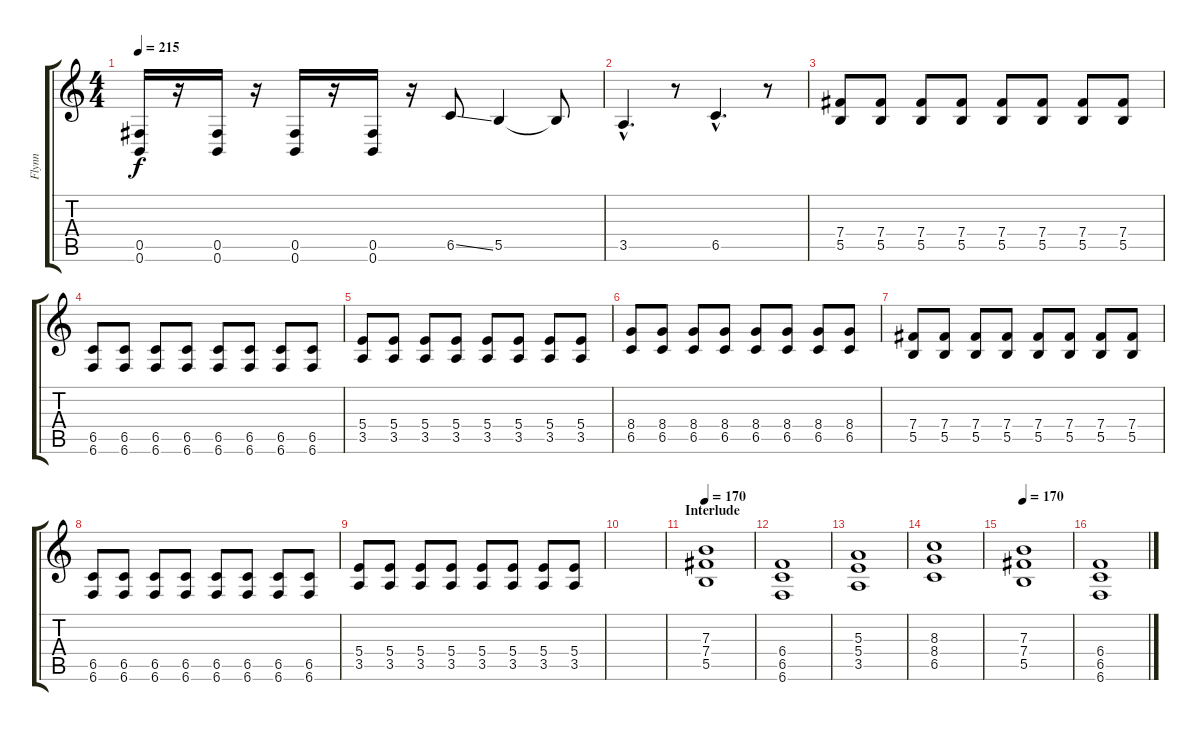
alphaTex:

\track ("Flynn" "Flynn") {instrument distortionguitar}
\staff {score tabs}
\tuning (Db4 Ab3 E3 B2 Gb2 B1) {hide}
\ts (4 4)
\tempo 215
\clef g2
\ks c
(0.5 0.6).16{dy f} r.16 (0.5 0.6).16 r.16 (0.5 0.6).16 r.16 (0.5 0.6).16 r.16 6.5{ss}.8 5.5.4 5.5{t}.8 |
3.5{hac}.4{d} r.8 6.5{hac}.4{d} r.8 |
(7.4 5.5).8 (7.4 5.5).8 (7.4 5.5).8 (7.4 5.5).8 (7.4 5.5).8 (7.4 5.5).8 (7.4 5.5).8 (7.4 5.5).8 |
(6.5 6.6).8 (6.5 6.6).8 (6.5 6.6).8 (6.5 6.6).8 (6.5 6.6).8 (6.5 6.6).8 (6.5 6.6).8 (6.5 6.6).8 |
(5.4 3.5).8 (5.4 3.5).8 (5.4 3.5).8 (5.4 3.5).8 (5.4 3.5).8 (5.4 3.5).8 (5.4 3.5).8 (5.4 3.5).8 |
(8.4 6.5).8 (8.4 6.5).8 (8.4 6.5).8 (8.4 6.5).8 (8.4 6.5).8 (8.4 6.5).8 (8.4 6.5).8 (8.4 6.5).8 |
(7.4 5.5).8 (7.4 5.5).8 (7.4 5.5).8 (7.4 5.5).8 (7.4 5.5).8 (7.4 5.5).8 (7.4 5.5).8 (7.4 5.5).8 |
(6.5 6.6).8 (6.5 6.6).8 (6.5 6.6).8 (6.5 6.6).8 (6.5 6.6).8 (6.5 6.6).8 (6.5 6.6).8 (6.5 6.6).8 |
(5.4 3.5).8 (5.4 3.5).8 (5.4 3.5).8 (5.4 3.5).8 (5.4 3.5).8 (5.4 3.5).8 (5.4 3.5).8 (5.4 3.5).8 |
|
\section ("" "Interlude")
\tempo 170
(7.3 7.4 5.5).1{instrument electricguitarjazz} |
(6.4 6.5 6.6).1 |
(5.3 5.4 3.5).1 |
(8.3 8.4 6.5).1 |
\tempo 170
(7.3 7.4 5.5).1{instrument electricguitarjazz} |
(6.4 6.5 6.6).1
